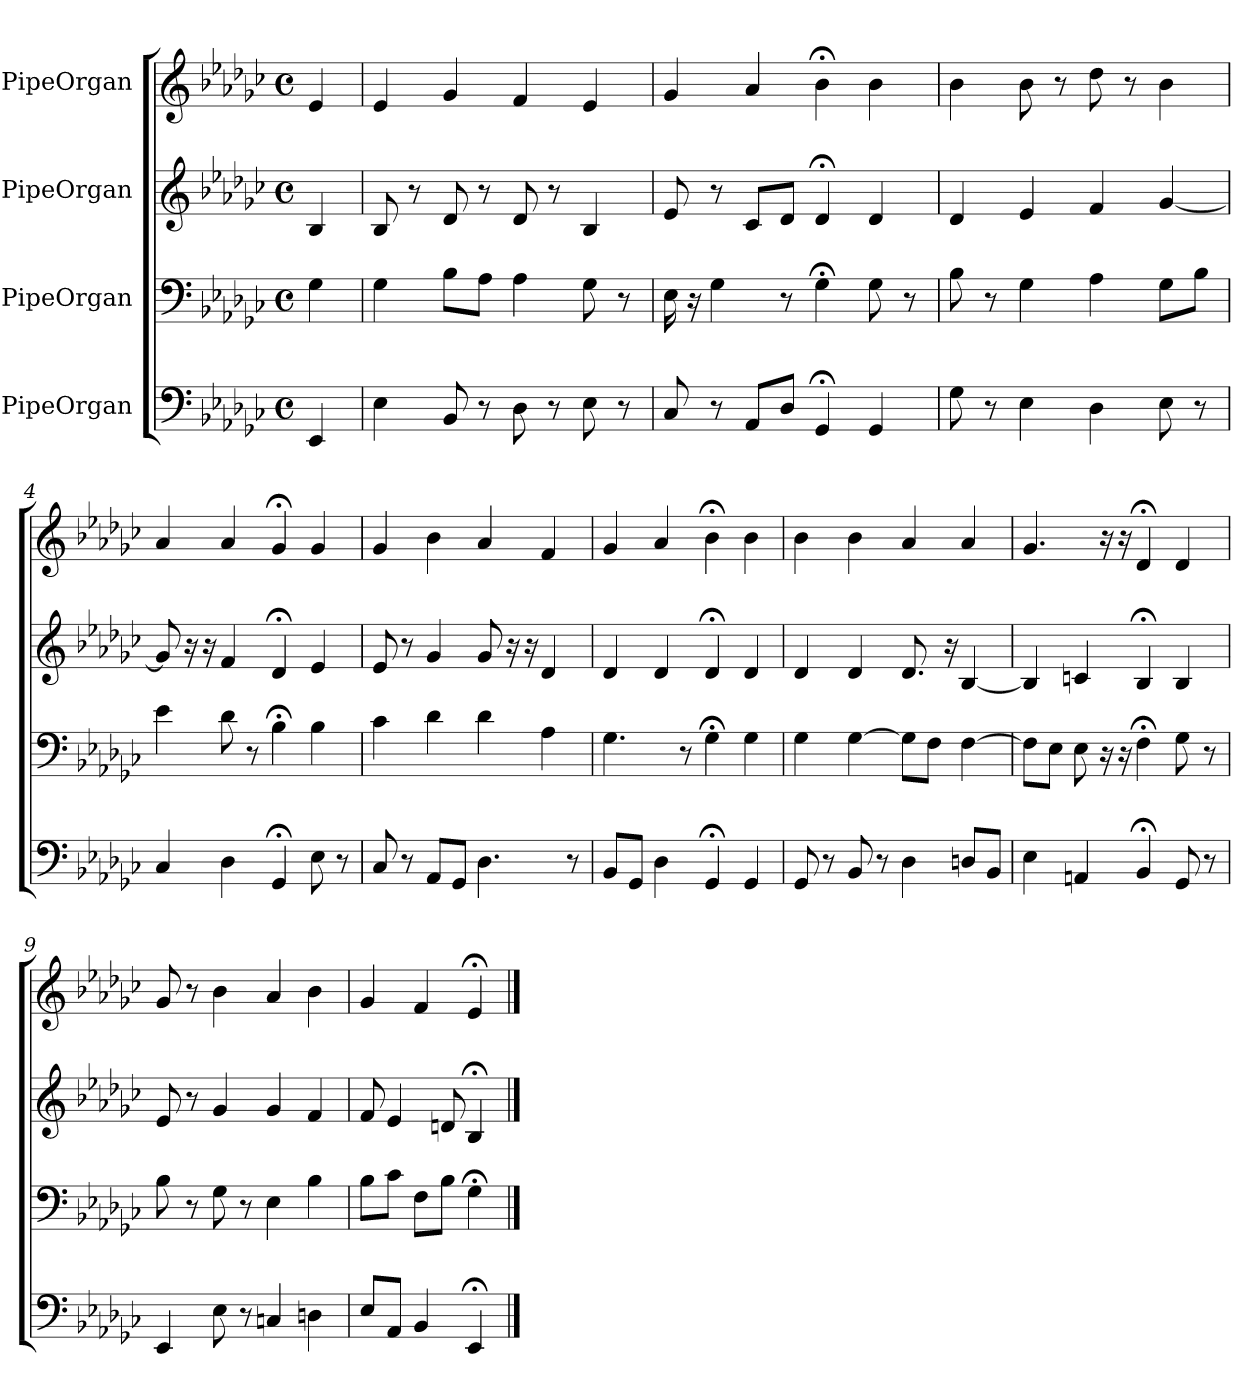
**kern	**kern	**kern	**kern
*part4	*part3	*part2	*part1
*staff4	*staff3	*staff2	*staff1
*I"PipeOrgan	*I"PipeOrgan	*I"PipeOrgan	*I"PipeOrgan
*clefF4	*clefF4	*clefG2	*clefG2
*k[b-e-a-d-g-c-]	*k[b-e-a-d-g-c-]	*k[b-e-a-d-g-c-]	*k[b-e-a-d-g-c-]
*e-:	*e-:	*e-:	*e-:
*M4/4	*M4/4	*M4/4	*M4/4
*met(c)	*met(c)	*met(c)	*met(c)
*MM60	*MM60	*MM60	*MM60
=	=	=	=
4EE-	4G-	4B-	4e-
=1	=1	=1	=1
4E-	4G-	8B-	4e-
.	.	8r	.
8BB-	8B-\L	8d-	4g-
8r	8A-\J	8r	.
8D-	4A-	8d-	4f
8r	.	8r	.
8E-	8G-	4B-	4e-
8r	8r	.	.
=2	=2	=2	=2
8C-	16E-	8e-	4g-
.	16r	.	.
8r	4G-	8r	.
8AA-/L	.	8c-/L	4a-
8D-/J	8r	8d-/J	.
4GG-;<	4G-;<	4d-;<	4b-;<
4GG-	8G-	4d-	4b-
.	8r	.	.
=3	=3	=3	=3
8G-	8B-	4d-	4b-
8r	8r	.	.
4E-	4G-	4e-	8b-
.	.	.	8r
4D-	4A-	4f	8dd-
.	.	.	8r
8E-	8G-\L	[4g-	4b-
8r	8B-\J	.	.
=4	=4	=4	=4
4C-	4e-	8g-]	4a-
.	.	16r	.
.	.	16r	.
4D-	8d-	4f	4a-
.	8r	.	.
4GG-;<	4B-;<	4d-;<	4g-;<
8E-	4B-	4e-	4g-
8r	.	.	.
=5	=5	=5	=5
8C-	4c-	8e-	4g-
8r	.	8r	.
8AA-/L	4d-	4g-	4b-
8GG-/J	.	.	.
4.D-	4d-	8g-	4a-
.	.	16r	.
.	.	16r	.
.	4A-	4d-	4f
8r	.	.	.
=6	=6	=6	=6
8BB-/L	4.G-	4d-	4g-
8GG-/J	.	.	.
4D-	.	4d-	4a-
.	8r	.	.
4GG-;<	4G-;<	4d-;<	4b-;<
4GG-	4G-	4d-	4b-
=7	=7	=7	=7
8GG-	4G-	4d-	4b-
8r	.	.	.
8BB-	[4G-	4d-	4b-
8r	.	.	.
4D-	8G-\L]	8.d-	4a-
.	8F\J	.	.
.	.	16r	.
8Dn/L	[4F	[4B-	4a-
8BB-/J	.	.	.
=8	=8	=8	=8
4E-	8F\L]	4B-]	4.g-
.	8E-\J	.	.
4AAn	8E-	4cn	.
.	16r	.	16r
.	16r	.	16r
4BB-;<	4F;<	4B-;<	4d-;<
8GG-	8G-	4B-	4d-
8r	8r	.	.
=9	=9	=9	=9
4EE-	8B-	8e-	8g-
.	8r	8r	8r
8E-	8G-	4g-	4b-
8r	8r	.	.
4Cn	4E-	4g-	4a-
4Dn	4B-	4f	4b-
=10	=10	=10	=10
8E-/L	8B-\L	8f	4g-
8AA-/J	8c-\J	4e-	.
4BB-	8F\L	.	4f
.	8B-\J	8dn	.
4EE-;<	4G-;<	4B-;<	4e-;<
==	==	==	==
*-	*-	*-	*-
